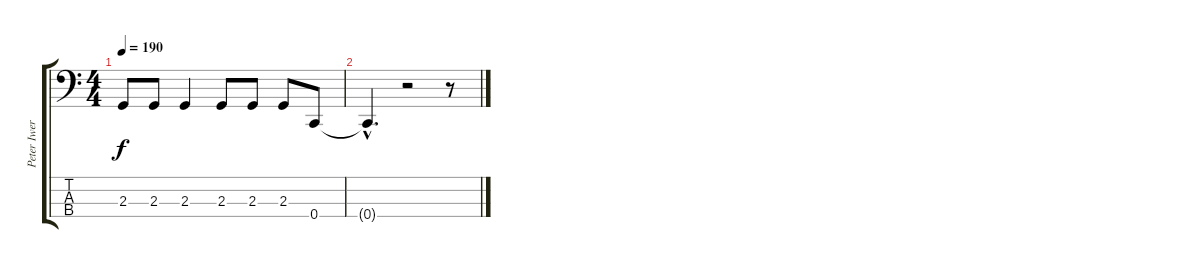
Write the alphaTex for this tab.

\track ("Peter Iwers" "Peter Iwer") {instrument electricbassfinger}
\staff {score tabs}
\tuning (Eb2 Bb1 F1 C1) {hide}
\ts (4 4)
\tempo 190
\clef f4
\ks c
2.3{t}.8{dy f} 2.3.8 2.3.4 2.3.8 2.3.8 2.3.8 0.4.8 |
0.4{hac t}.4{d} r.2 r.8
